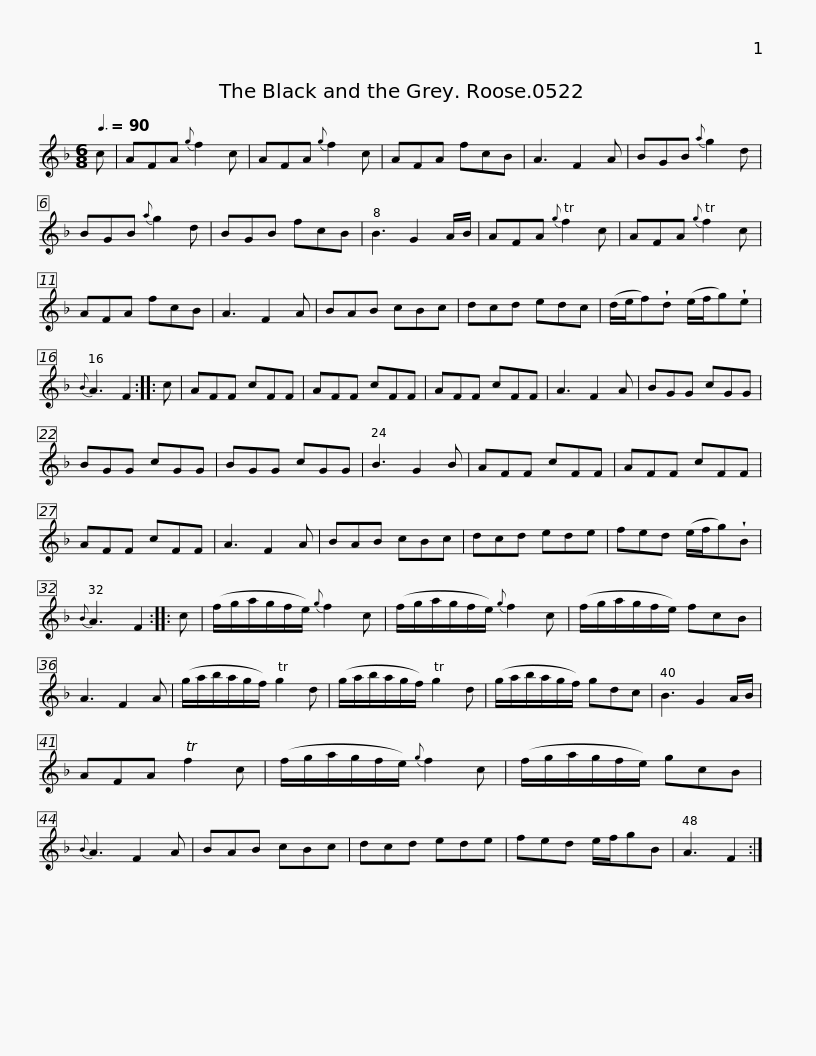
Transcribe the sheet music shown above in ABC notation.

X:1
L:1/8
Q:3/8=90
M:6/8
I:linebreak $
K:F
V:1 treble
V:1
 c | AFA{g} f2 c | AFA{g} f2 c | AFA fcB | A3 F2 A | %5
 BGB{a} g2 d | BGB{a} g2 d | BGB fcB |$ B3 G2 A/B/ | AFA{g} Tf2 c | %10
 AFA{g} Tf2 c | AFA fcB | A3 F2 A | BAB cBc | dcd edc |$ %15
 (d/e/f)!wedge!d (e/f/g)!wedge!e |{B} A3 F2 :: c | AFF cFF | AFF cFF | %20
 AFF cFF | A3 F2 A | BGG cGG |$ BGG cGG | BGG cGG | %25
 B3 G2 B | AFF cFF | AFF cFF | AFF cFF | A3 F2 A | %30
 BAB cBc |$ dcd ede | fed (e/f/g)!wedge!B |{B} A3 F2 :: c | %35
 (f/g/a/g/f/e/){g} f2 c | (f/g/a/g/f/e/){g} f2 c | (f/g/a/g/f/e/) fcB |$ A3 F2 A | (g/a/b/a/g/f/) Tg2 d | %40
 (g/a/b/a/g/f/) Tg2 d | (g/a/b/a/g/f/) gdc | B3 G2 A/B/ | AFA Tf2 c |$ (f/g/a/g/f/e/){g} f2 c | %45
 (f/g/a/g/f/e/) gcB |{B} A3 F2 A | BAB cBc | dcd ede | fed e/f/gB | %50
 A3 F2 :| %51
